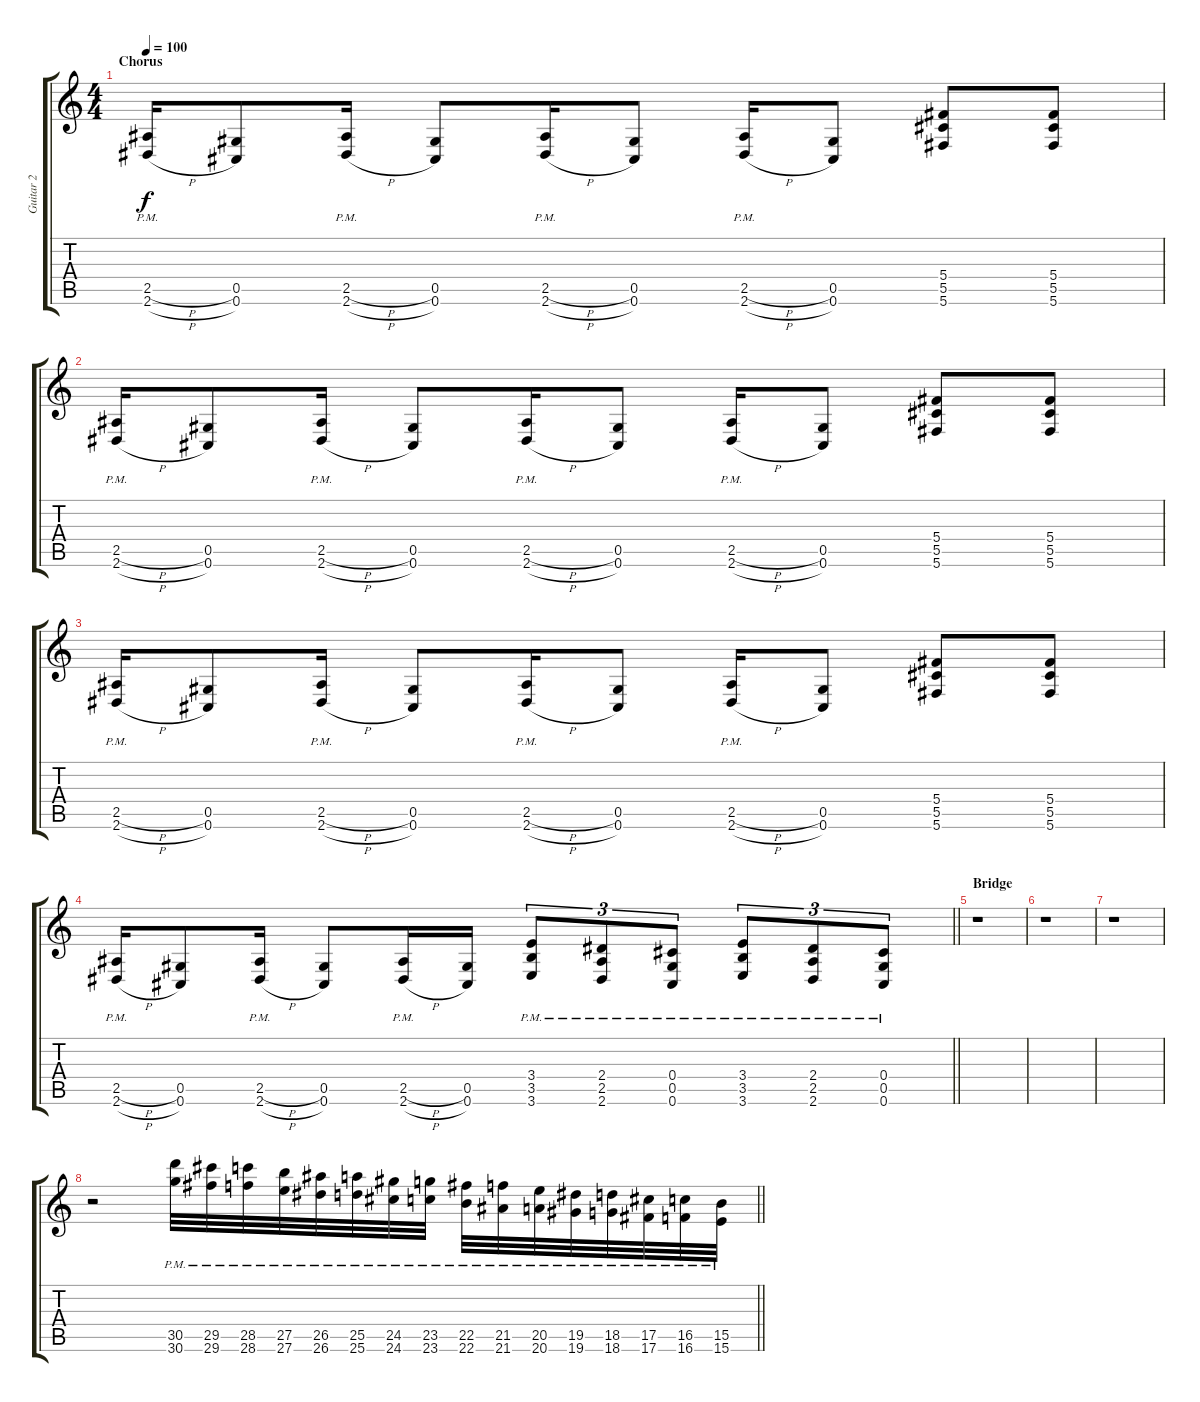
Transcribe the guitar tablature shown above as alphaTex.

\track ("Guitar 2" "Guitar 2") {instrument overdrivenguitar}
\staff {score tabs}
\tuning (Eb4 Bb3 Gb3 Db3 Ab2 Db2) {hide}
\ts (4 4)
\section ("" "Chorus")
\tempo 100
\clef g2
\ks c
(2.5{h pm} 2.6{h pm}).16{dy f} (0.5 0.6).8 (2.5{h pm} 2.6{h pm}).16 (0.5 0.6).8 (2.5{h pm} 2.6{h pm}).16 (0.5 0.6).8 (2.5{h pm} 2.6{h pm}).16 (0.5 0.6).8 (5.4 5.5 5.6).8 (5.4 5.5 5.6).8 |
(2.5{h pm} 2.6{h pm}).16 (0.5 0.6).8 (2.5{h pm} 2.6{h pm}).16 (0.5 0.6).8 (2.5{h pm} 2.6{h pm}).16 (0.5 0.6).8 (2.5{h pm} 2.6{h pm}).16 (0.5 0.6).8 (5.4 5.5 5.6).8 (5.4 5.5 5.6).8 |
(2.5{h pm} 2.6{h pm}).16 (0.5 0.6).8 (2.5{h pm} 2.6{h pm}).16 (0.5 0.6).8 (2.5{h pm} 2.6{h pm}).16 (0.5 0.6).8 (2.5{h pm} 2.6{h pm}).16 (0.5 0.6).8 (5.4 5.5 5.6).8 (5.4 5.5 5.6).8 |
\barLineRight lightlight
(2.5{h pm} 2.6{h pm}).16 (0.5 0.6).8 (2.5{h pm} 2.6{h pm}).16 (0.5 0.6).8 (2.5{h pm} 2.6{h pm}).16 (0.5 0.6).16 (3.4{pm} 3.5{pm} 3.6{pm}).8{tu (3 2)} (2.4{pm} 2.5{pm} 2.6{pm}).8{tu (3 2)} (0.4{pm} 0.5{pm} 0.6{pm}).8{tu (3 2)} (3.4{pm} 3.5{pm} 3.6{pm}).8{tu (3 2)} (2.4{pm} 2.5{pm} 2.6{pm}).8{tu (3 2)} (0.4{pm} 0.5{pm} 0.6{pm}).8{tu (3 2)} |
\section ("" "Bridge")
r.1 |
r.1 |
r.1 |
\barLineRight lightlight
r.2 (30.5{pm} 30.6{pm}).32 (29.5{pm} 29.6{pm}).32 (28.5{pm} 28.6{pm}).32 (27.5{pm} 27.6{pm}).32 (26.5{pm} 26.6{pm}).32 (25.5{pm} 25.6{pm}).32 (24.5{pm} 24.6{pm}).32 (23.5{pm} 23.6{pm}).32 (22.5{pm} 22.6{pm}).32 (21.5{pm} 21.6{pm}).32 (20.5{pm} 20.6{pm}).32 (19.5{pm} 19.6{pm}).32 (18.5{pm} 18.6{pm}).32 (17.5{pm} 17.6{pm}).32 (16.5{pm} 16.6{pm}).32 (15.5{pm} 15.6{pm}).32
